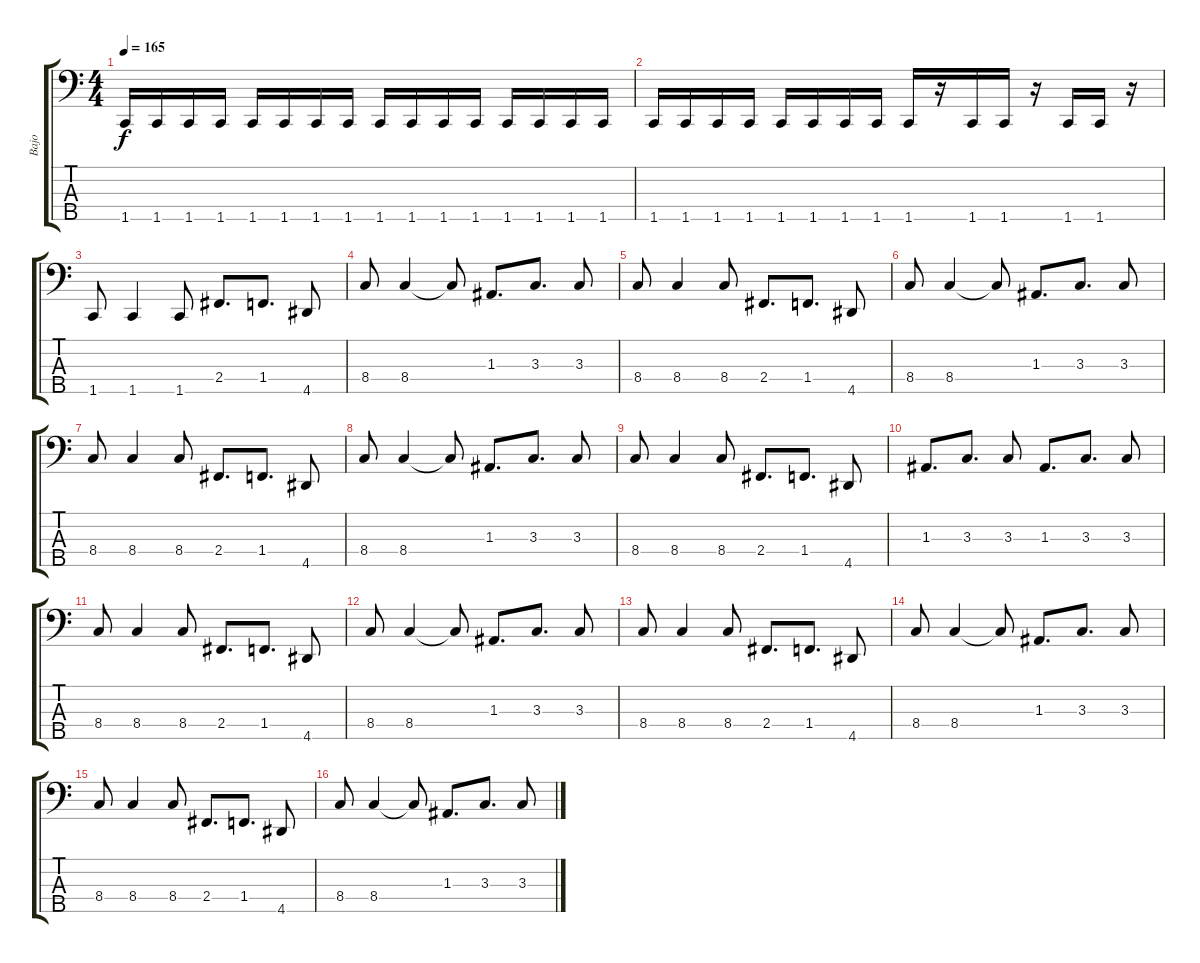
\track ("Bajo" "Bajo") {instrument electricbassfinger}
\staff {score tabs}
\tuning (G2 D2 A1 E1 B0) {hide}
\ts (4 4)
\tempo 165
\clef f4
\ks c
1.5.16{dy f instrument electricbassfinger} 1.5.16 1.5.16 1.5.16 1.5.16 1.5.16 1.5.16 1.5.16 1.5.16 1.5.16 1.5.16 1.5.16 1.5.16 1.5.16 1.5.16 1.5.16 |
1.5.16 1.5.16 1.5.16 1.5.16 1.5.16 1.5.16 1.5.16 1.5.16 1.5.16 r.16 1.5.16 1.5.16 r.16 1.5.16 1.5.16 r.16 |
1.5.8 1.5.4 1.5.8 2.4.8{d} 1.4.8{d} 4.5.8 |
8.4.8 8.4.4 8.4{t}.8 1.3.8{d} 3.3.8{d} 3.3.8 |
8.4.8 8.4.4 8.4.8 2.4.8{d} 1.4.8{d} 4.5.8 |
8.4.8 8.4.4 8.4{t}.8 1.3.8{d} 3.3.8{d} 3.3.8 |
8.4.8 8.4.4 8.4.8 2.4.8{d} 1.4.8{d} 4.5.8 |
8.4.8 8.4.4 8.4{t}.8 1.3.8{d} 3.3.8{d} 3.3.8 |
8.4.8 8.4.4 8.4.8 2.4.8{d} 1.4.8{d} 4.5.8 |
1.3.8{d} 3.3.8{d} 3.3.8 1.3.8{d} 3.3.8{d} 3.3.8 |
8.4.8 8.4.4 8.4.8 2.4.8{d} 1.4.8{d} 4.5.8 |
8.4.8 8.4.4 8.4{t}.8 1.3.8{d} 3.3.8{d} 3.3.8 |
8.4.8 8.4.4 8.4.8 2.4.8{d} 1.4.8{d} 4.5.8 |
8.4.8 8.4.4 8.4{t}.8 1.3.8{d} 3.3.8{d} 3.3.8 |
8.4.8 8.4.4 8.4.8 2.4.8{d} 1.4.8{d} 4.5.8 |
8.4.8 8.4.4 8.4{t}.8 1.3.8{d} 3.3.8{d} 3.3.8
